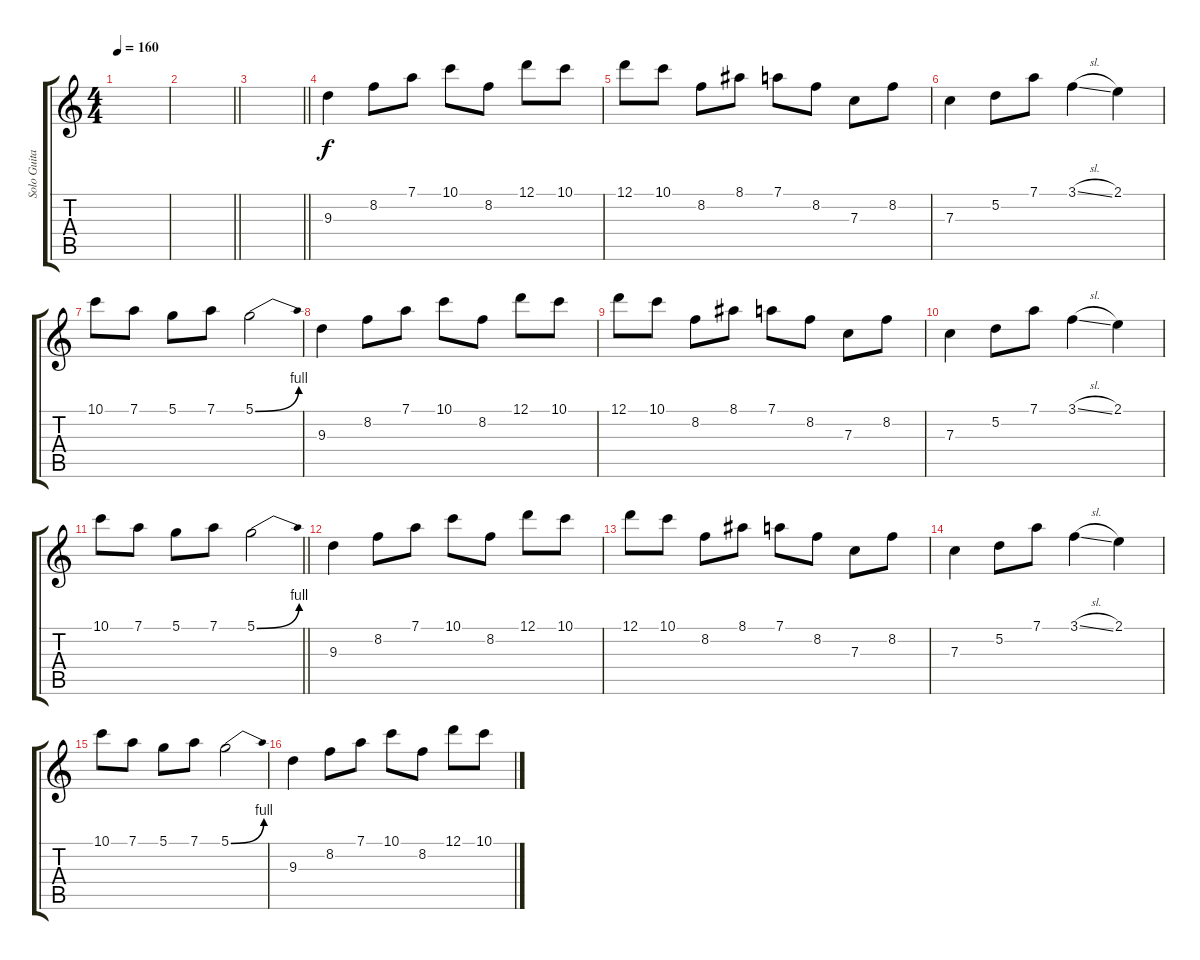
\track ("Solo Guitar" "Solo Guita") {instrument distortionguitar}
\staff {score tabs}
\tuning (D4 A3 F3 C3 G2 D2) {hide}
\ts (4 4)
\tempo 160
\clef g2
\ks c
|
\barLineRight lightlight
|
\barLineRight lightlight
|
9.3.4 8.2.8 7.1.8 10.1.8 8.2.8 12.1.8 10.1.8 |
12.1.8 10.1.8 8.2.8 8.1.8 7.1.8 8.2.8 7.3.8 8.2.8 |
7.3.4 5.2.8 7.1.8 3.1{sl}.4 2.1.4 |
10.1.8 7.1.8 5.1.8 7.1.8 5.1{be (bend 0 0 60 4)}.2 |
9.3.4 8.2.8 7.1.8 10.1.8 8.2.8 12.1.8 10.1.8 |
12.1.8 10.1.8 8.2.8 8.1.8 7.1.8 8.2.8 7.3.8 8.2.8 |
7.3.4 5.2.8 7.1.8 3.1{sl}.4 2.1.4 |
\barLineRight lightlight
10.1.8 7.1.8 5.1.8 7.1.8 5.1{be (bend 0 0 60 4)}.2 |
9.3.4 8.2.8 7.1.8 10.1.8 8.2.8 12.1.8 10.1.8 |
12.1.8 10.1.8 8.2.8 8.1.8 7.1.8 8.2.8 7.3.8 8.2.8 |
7.3.4 5.2.8 7.1.8 3.1{sl}.4 2.1.4 |
10.1.8 7.1.8 5.1.8 7.1.8 5.1{be (bend 0 0 60 4)}.2 |
9.3.4 8.2.8 7.1.8 10.1.8 8.2.8 12.1.8 10.1.8
